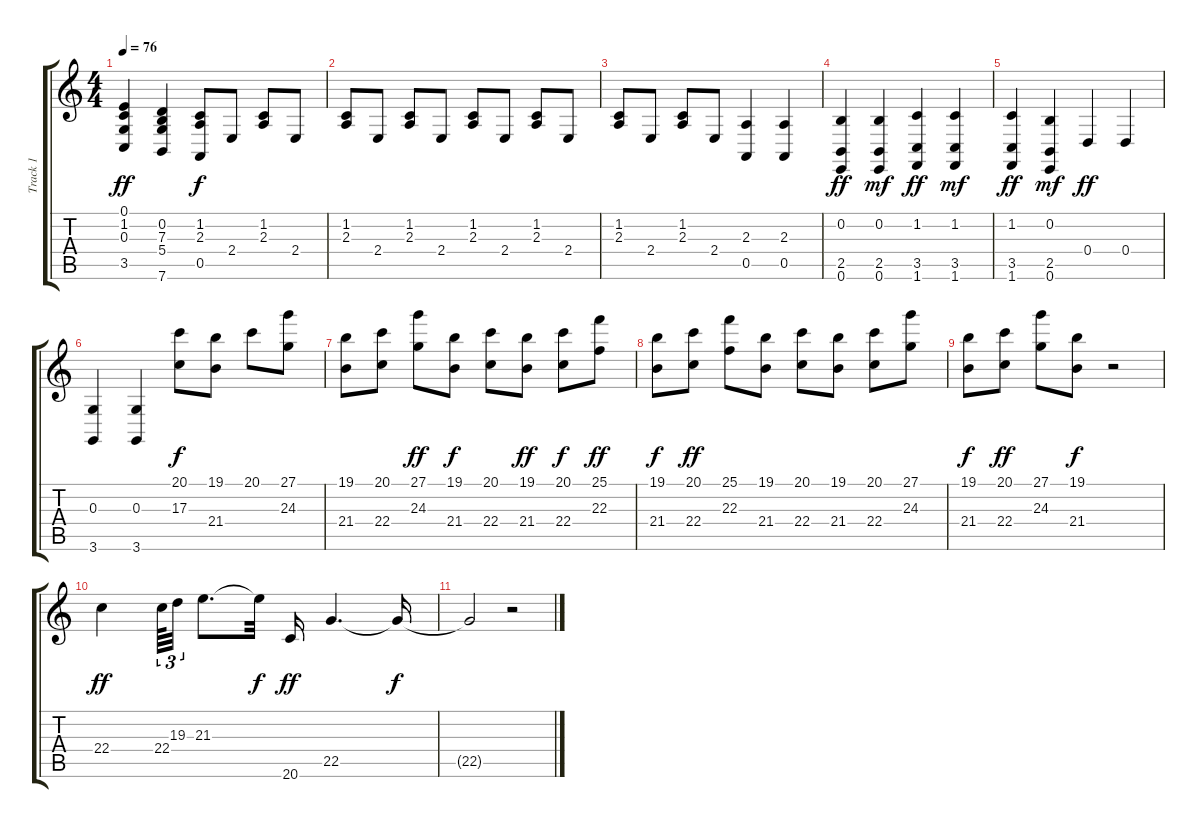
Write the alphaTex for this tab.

\track ("Track 1" "Track 1") {instrument acousticgrandpiano}
\staff {score tabs}
\tuning (E4 B3 G3 D3 A2 E2) {hide}
\ts (4 4)
\tempo 76
\clef g2
\ks c
(0.1 1.2 0.3 3.5).4{dy ff} (0.2 7.3 5.4 7.6).4 (1.2 2.3 0.5).8{dy f} 2.4.8 (1.2 2.3).8 2.4.8 |
(1.2 2.3).8 2.4.8 (1.2 2.3).8 2.4.8 (1.2 2.3).8 2.4.8 (1.2 2.3).8 2.4.8 |
(1.2 2.3).8 2.4.8 (1.2 2.3).8 2.4.8 (2.3 0.5).4 (2.3 0.5).4 |
(0.2 2.5 0.6).4{dy ff} (0.2 2.5 0.6).4{dy mf} (1.2 3.5 1.6).4{dy ff} (1.2 3.5 1.6).4{dy mf} |
(1.2 3.5 1.6).4{dy ff} (0.2 2.5 0.6).4{dy mf} 0.4.4{dy ff} 0.4.4 |
(0.3 3.6).4 (0.3 3.6).4 (20.1 17.3).8{dy f} (19.1 21.4).8 20.1.8 (27.1 24.3).8 |
(19.1 21.4).8 (20.1 22.4).8 (27.1 24.3).8{dy ff} (19.1 21.4).8{dy f} (20.1 22.4).8 (19.1 21.4).8{dy ff} (20.1 22.4).8{dy f} (25.1 22.3).8{dy ff} |
(19.1 21.4).8{dy f} (20.1 22.4).8{dy ff} (25.1 22.3).8 (19.1 21.4).8 (20.1 22.4).8 (19.1 21.4).8 (20.1 22.4).8 (27.1 24.3).8 |
(19.1 21.4).8{dy f} (20.1 22.4).8{dy ff} (27.1 24.3).8 (19.1 21.4).8{dy f} r.2 |
22.4.4{dy ff} 22.4.64{tu (3 2)} 19.3.32{tu (3 2)} 21.3.8{d} 21.3{t}.32{dy f} 20.6.16{dy ff} 22.5.4{d} 22.5{t}.16{dy f} |
22.5{t}.2 r.2
